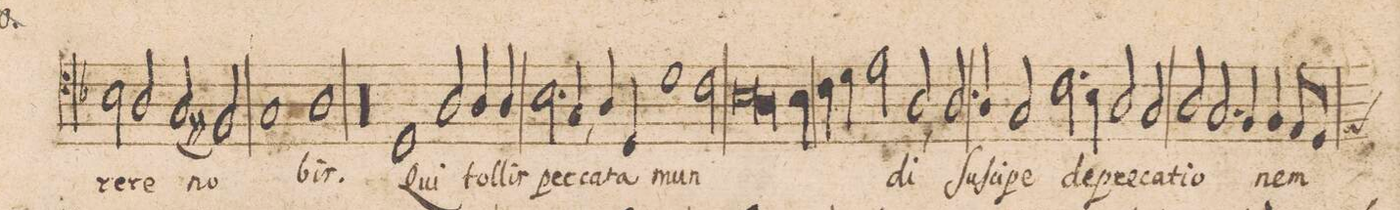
**kern	**text
*I"[TENOR.]	*
*clefC4	*
*k[]	*
*met(C|)	*
*M2/1	*
2B-X\	-re-
2A/	-re
=69-	=69-
(2G/	no-
2F#X/)	.
1G/	.
=70-	=70-
1A\	-bis.
00r	.
=71-	=71-
=72-	=72-
1D/	Qui
=73-	=73-
2A/	tol-
4A/	-lis
4A/	pec-
2.B\	-ca-
4G,/	-ta
=74-	=74-
4A/	mun-
4D/	.
1d\	.
2c\	.
=75-	=75-
*lig	*
1B\	.
*col	*
2.A\	.
*Xlig	*
4B\	.
*Xcol	*
=76-	=76-
4c\	.
4d\	.
2e\	.
2A,/	-di
[y2A/	ſuſ-
=77-	=77-
4A\]	.
4A/	-ci-
2G/	-pe
2.c\	de-
4B\	-pre-
=78-	=78-
2A/	-ca-
2G/	-ti-
2A/	-o-
2.G/	.
=79-	=79-
4F/	.
4F/	-nem
8E/L	.
*custos:E	*
8D/J	.
*-	*-
